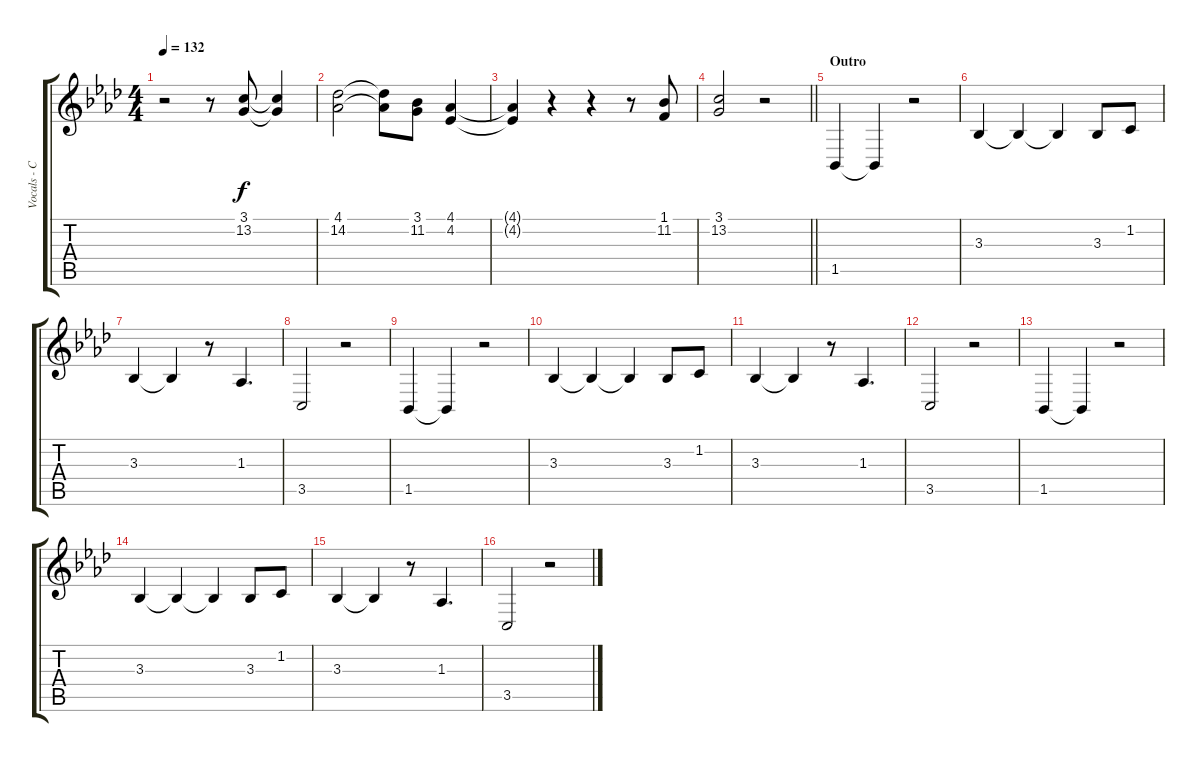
\track ("Vocals - Chris (backup vocals - Will)" "Vocals - C") {instrument synthbrass2}
\staff {score tabs}
\tuning (E4 B3 G3 D3 A2 E2) {hide}
\ts (4 4)
\tempo 132
\clef g2
\ks ab
r.2{dy f} r.8 (3.1 13.2).8 (3.1{t} 13.2{t}).4 |
(4.1 14.2).2 (4.1{t} 14.2{t}).8 (3.1 11.2).8 (4.1 4.2).4 |
(4.1{t} 4.2{t}).4 r.4 r.4 r.8 (1.1 11.2).8 |
\barLineRight lightlight
(3.1 13.2).2 r.2 |
\section ("" "Outro")
1.5.4 1.5{t}.4 r.2 |
3.3.4 3.3{t}.4 3.3{t}.4 3.3.8 1.2.8 |
3.3.4 3.3{t}.4 r.8 1.3.4{d} |
3.5.2 r.2 |
1.5.4 1.5{t}.4 r.2 |
3.3.4 3.3{t}.4 3.3{t}.4 3.3.8 1.2.8 |
3.3.4 3.3{t}.4 r.8 1.3.4{d} |
3.5.2 r.2 |
1.5.4 1.5{t}.4 r.2 |
3.3.4 3.3{t}.4 3.3{t}.4 3.3.8 1.2.8 |
3.3.4 3.3{t}.4 r.8 1.3.4{d} |
3.5.2 r.2
